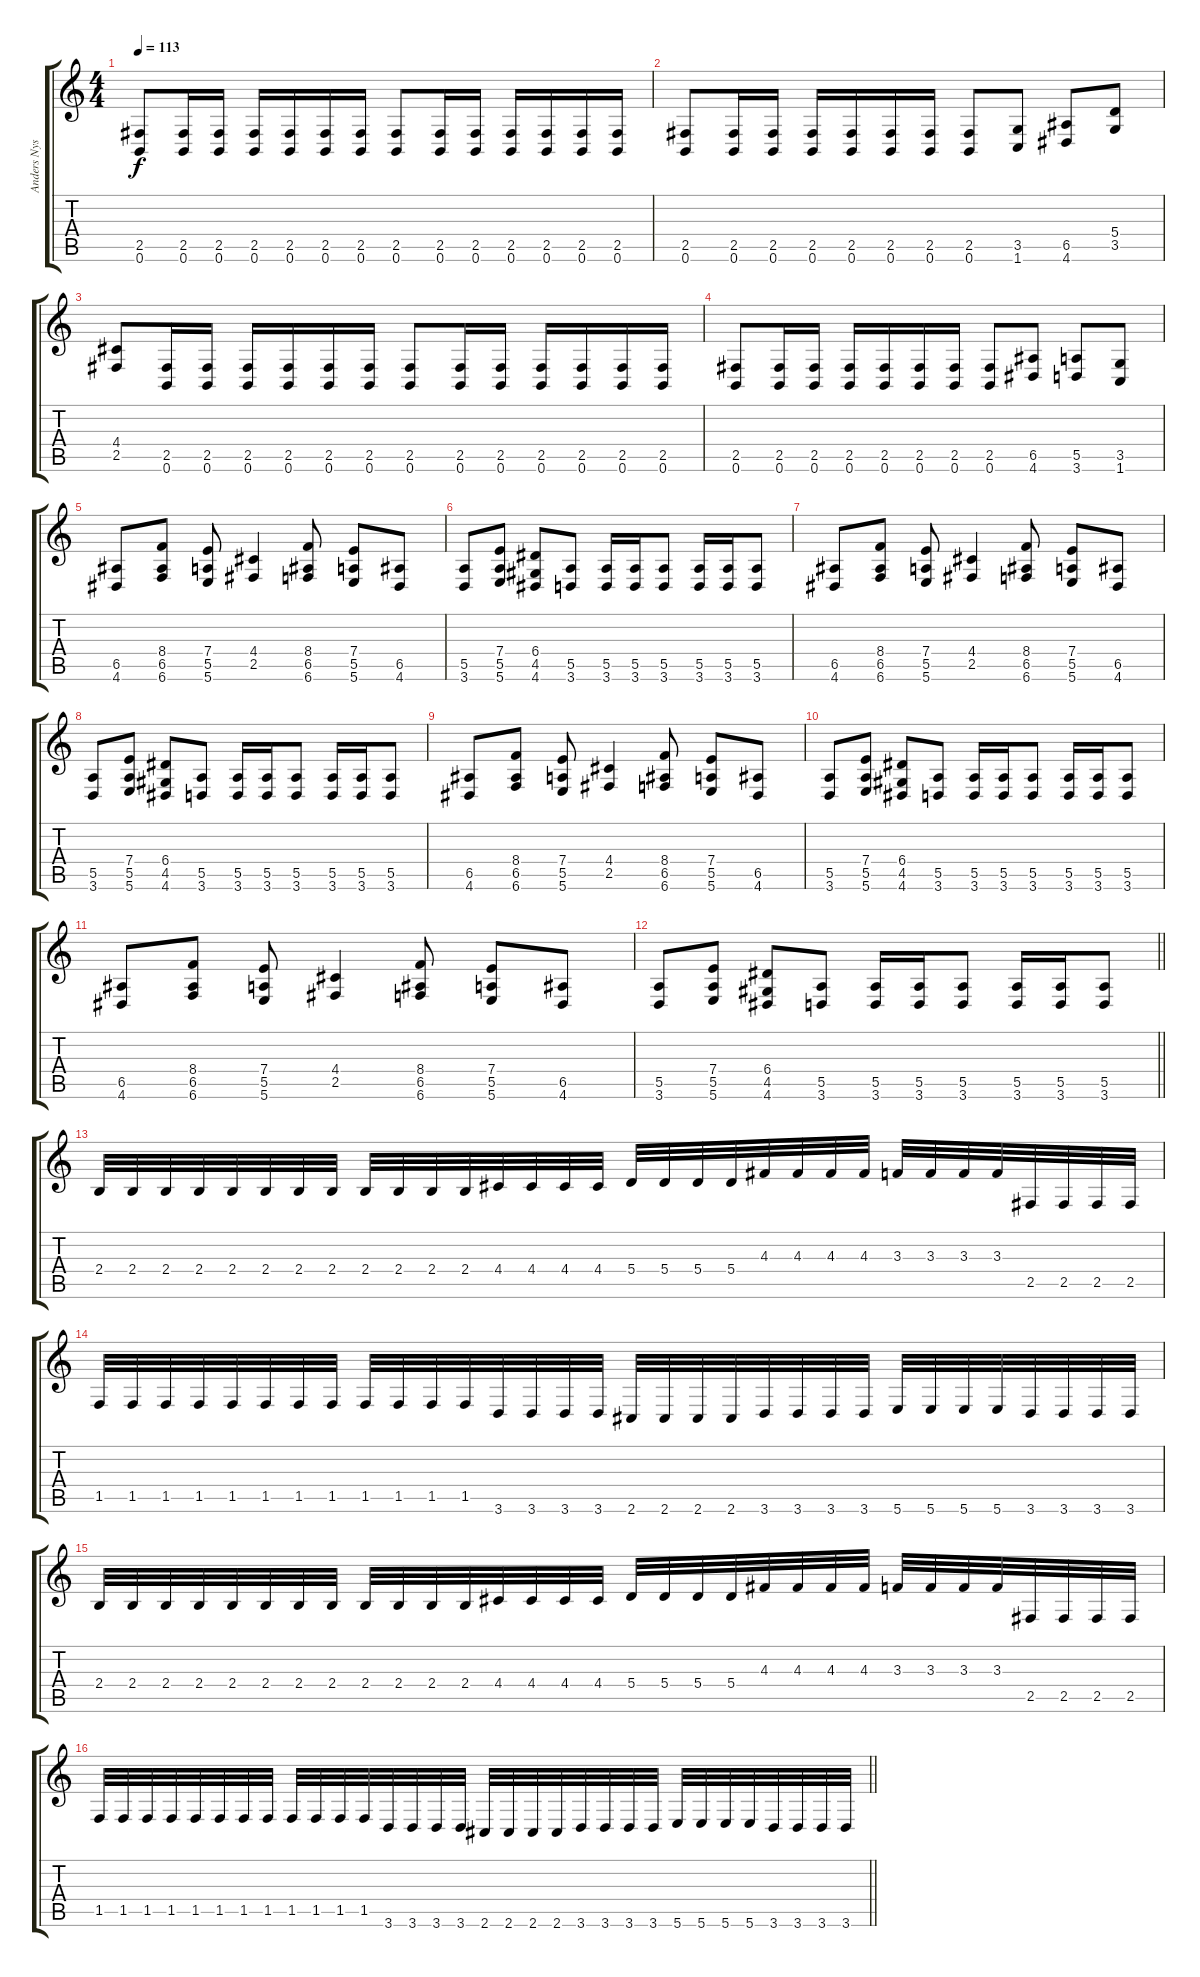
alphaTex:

\track ("Anders Nyström" "Anders Nys") {instrument distortionguitar}
\staff {score tabs}
\tuning (B3 Gb3 D3 A2 E2 B1) {hide}
\ts (4 4)
\tempo 113
\clef g2
\ks c
(2.5 0.6).8{dy f} (2.5 0.6).16 (2.5 0.6).16 (2.5 0.6).16 (2.5 0.6).16 (2.5 0.6).16 (2.5 0.6).16 (2.5 0.6).8 (2.5 0.6).16 (2.5 0.6).16 (2.5 0.6).16 (2.5 0.6).16 (2.5 0.6).16 (2.5 0.6).16 |
(2.5 0.6).8 (2.5 0.6).16 (2.5 0.6).16 (2.5 0.6).16 (2.5 0.6).16 (2.5 0.6).16 (2.5 0.6).16 (2.5 0.6).8 (3.5 1.6).8 (6.5 4.6).8 (5.4 3.5).8 |
(4.4 2.5).8 (2.5 0.6).16 (2.5 0.6).16 (2.5 0.6).16 (2.5 0.6).16 (2.5 0.6).16 (2.5 0.6).16 (2.5 0.6).8 (2.5 0.6).16 (2.5 0.6).16 (2.5 0.6).16 (2.5 0.6).16 (2.5 0.6).16 (2.5 0.6).16 |
(2.5 0.6).8 (2.5 0.6).16 (2.5 0.6).16 (2.5 0.6).16 (2.5 0.6).16 (2.5 0.6).16 (2.5 0.6).16 (2.5 0.6).8 (6.5 4.6).8 (5.5 3.6).8 (3.5 1.6).8 |
(6.5 4.6).8 (8.4 6.5 6.6).8 (7.4 5.5 5.6).8 (4.4 2.5).4 (8.4 6.5 6.6).8 (7.4 5.5 5.6).8 (6.5 4.6).8 |
(5.5 3.6).8 (7.4 5.5 5.6).8 (6.4 4.5 4.6).8 (5.5 3.6).8 (5.5 3.6).16 (5.5 3.6).16 (5.5 3.6).8 (5.5 3.6).16 (5.5 3.6).16 (5.5 3.6).8 |
(6.5 4.6).8 (8.4 6.5 6.6).8 (7.4 5.5 5.6).8 (4.4 2.5).4 (8.4 6.5 6.6).8 (7.4 5.5 5.6).8 (6.5 4.6).8 |
(5.5 3.6).8 (7.4 5.5 5.6).8 (6.4 4.5 4.6).8 (5.5 3.6).8 (5.5 3.6).16 (5.5 3.6).16 (5.5 3.6).8 (5.5 3.6).16 (5.5 3.6).16 (5.5 3.6).8 |
(6.5 4.6).8 (8.4 6.5 6.6).8 (7.4 5.5 5.6).8 (4.4 2.5).4 (8.4 6.5 6.6).8 (7.4 5.5 5.6).8 (6.5 4.6).8 |
(5.5 3.6).8 (7.4 5.5 5.6).8 (6.4 4.5 4.6).8 (5.5 3.6).8 (5.5 3.6).16 (5.5 3.6).16 (5.5 3.6).8 (5.5 3.6).16 (5.5 3.6).16 (5.5 3.6).8 |
(6.5 4.6).8 (8.4 6.5 6.6).8 (7.4 5.5 5.6).8 (4.4 2.5).4 (8.4 6.5 6.6).8 (7.4 5.5 5.6).8 (6.5 4.6).8 |
\barLineRight lightlight
(5.5 3.6).8 (7.4 5.5 5.6).8 (6.4 4.5 4.6).8 (5.5 3.6).8 (5.5 3.6).16 (5.5 3.6).16 (5.5 3.6).8 (5.5 3.6).16 (5.5 3.6).16 (5.5 3.6).8 |
2.4.32 2.4.32 2.4.32 2.4.32 2.4.32 2.4.32 2.4.32 2.4.32 2.4.32 2.4.32 2.4.32 2.4.32 4.4.32 4.4.32 4.4.32 4.4.32 5.4.32 5.4.32 5.4.32 5.4.32 4.3.32 4.3.32 4.3.32 4.3.32 3.3.32 3.3.32 3.3.32 3.3.32 2.5.32 2.5.32 2.5.32 2.5.32 |
1.5.32 1.5.32 1.5.32 1.5.32 1.5.32 1.5.32 1.5.32 1.5.32 1.5.32 1.5.32 1.5.32 1.5.32 3.6.32 3.6.32 3.6.32 3.6.32 2.6.32 2.6.32 2.6.32 2.6.32 3.6.32 3.6.32 3.6.32 3.6.32 5.6.32 5.6.32 5.6.32 5.6.32 3.6.32 3.6.32 3.6.32 3.6.32 |
2.4.32 2.4.32 2.4.32 2.4.32 2.4.32 2.4.32 2.4.32 2.4.32 2.4.32 2.4.32 2.4.32 2.4.32 4.4.32 4.4.32 4.4.32 4.4.32 5.4.32 5.4.32 5.4.32 5.4.32 4.3.32 4.3.32 4.3.32 4.3.32 3.3.32 3.3.32 3.3.32 3.3.32 2.5.32 2.5.32 2.5.32 2.5.32 |
\barLineRight lightlight
1.5.32 1.5.32 1.5.32 1.5.32 1.5.32 1.5.32 1.5.32 1.5.32 1.5.32 1.5.32 1.5.32 1.5.32 3.6.32 3.6.32 3.6.32 3.6.32 2.6.32 2.6.32 2.6.32 2.6.32 3.6.32 3.6.32 3.6.32 3.6.32 5.6.32 5.6.32 5.6.32 5.6.32 3.6.32 3.6.32 3.6.32 3.6.32
